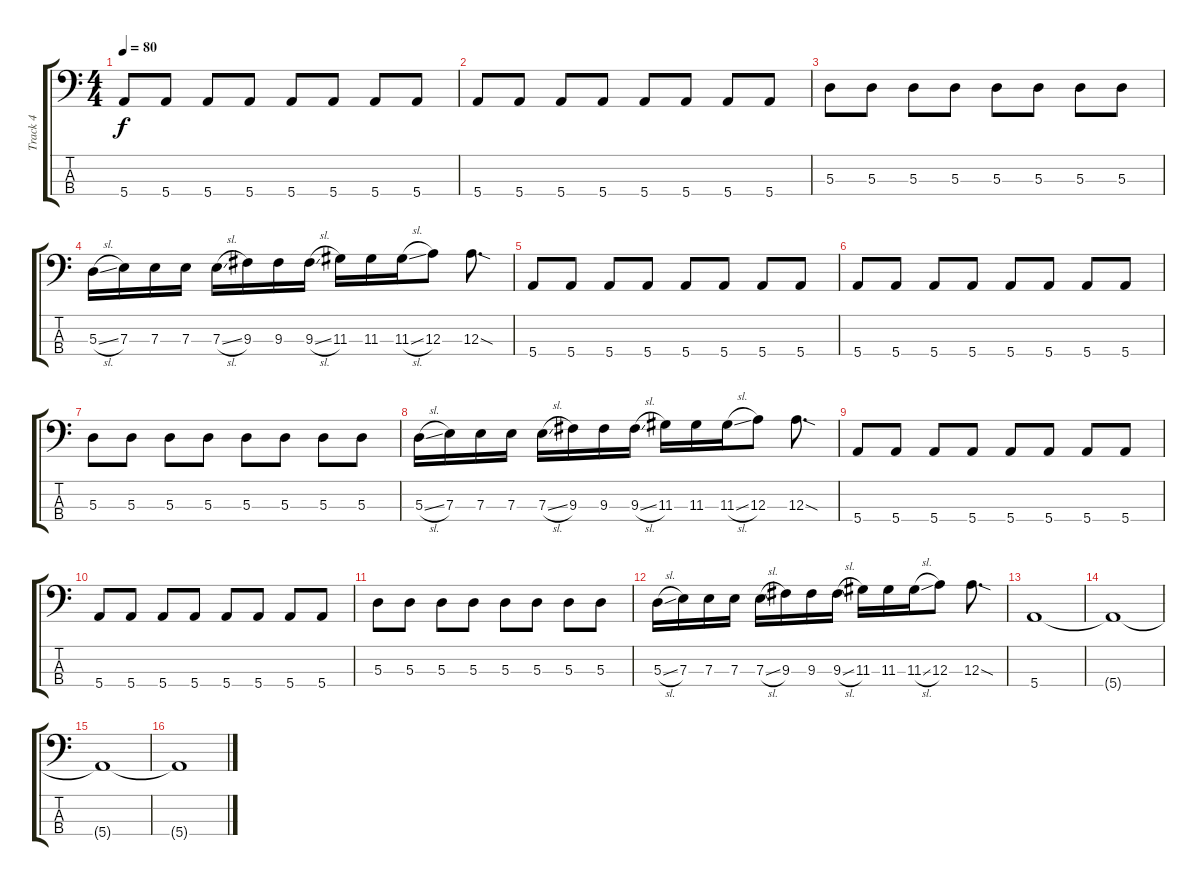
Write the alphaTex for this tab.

\track ("Track 4" "Track 4") {instrument electricbassfinger}
\staff {score tabs}
\tuning (G2 D2 A1 E1) {hide}
\ts (4 4)
\tempo 80
\clef f4
\ks c
5.4.8{dy f} 5.4.8 5.4.8 5.4.8 5.4.8 5.4.8 5.4.8 5.4.8 |
5.4.8 5.4.8 5.4.8 5.4.8 5.4.8 5.4.8 5.4.8 5.4.8 |
5.3.8 5.3.8 5.3.8 5.3.8 5.3.8 5.3.8 5.3.8 5.3.8 |
5.3{sl}.16 7.3.16 7.3.16 7.3.16 7.3{sl}.16 9.3.16 9.3.16 9.3{sl}.16 11.3.16 11.3.16 11.3{sl}.16 12.3.8 12.3{sod}.8{d} |
5.4.8 5.4.8 5.4.8 5.4.8 5.4.8 5.4.8 5.4.8 5.4.8 |
5.4.8 5.4.8 5.4.8 5.4.8 5.4.8 5.4.8 5.4.8 5.4.8 |
5.3.8 5.3.8 5.3.8 5.3.8 5.3.8 5.3.8 5.3.8 5.3.8 |
5.3{sl}.16 7.3.16 7.3.16 7.3.16 7.3{sl}.16 9.3.16 9.3.16 9.3{sl}.16 11.3.16 11.3.16 11.3{sl}.16 12.3.8 12.3{sod}.8{d} |
5.4.8 5.4.8 5.4.8 5.4.8 5.4.8 5.4.8 5.4.8 5.4.8 |
5.4.8 5.4.8 5.4.8 5.4.8 5.4.8 5.4.8 5.4.8 5.4.8 |
5.3.8 5.3.8 5.3.8 5.3.8 5.3.8 5.3.8 5.3.8 5.3.8 |
5.3{sl}.16 7.3.16 7.3.16 7.3.16 7.3{sl}.16 9.3.16 9.3.16 9.3{sl}.16 11.3.16 11.3.16 11.3{sl}.16 12.3.8 12.3{sod}.8{d} |
5.4.1 |
5.4{t}.1 |
5.4{t}.1 |
5.4{t}.1{volume 0}
